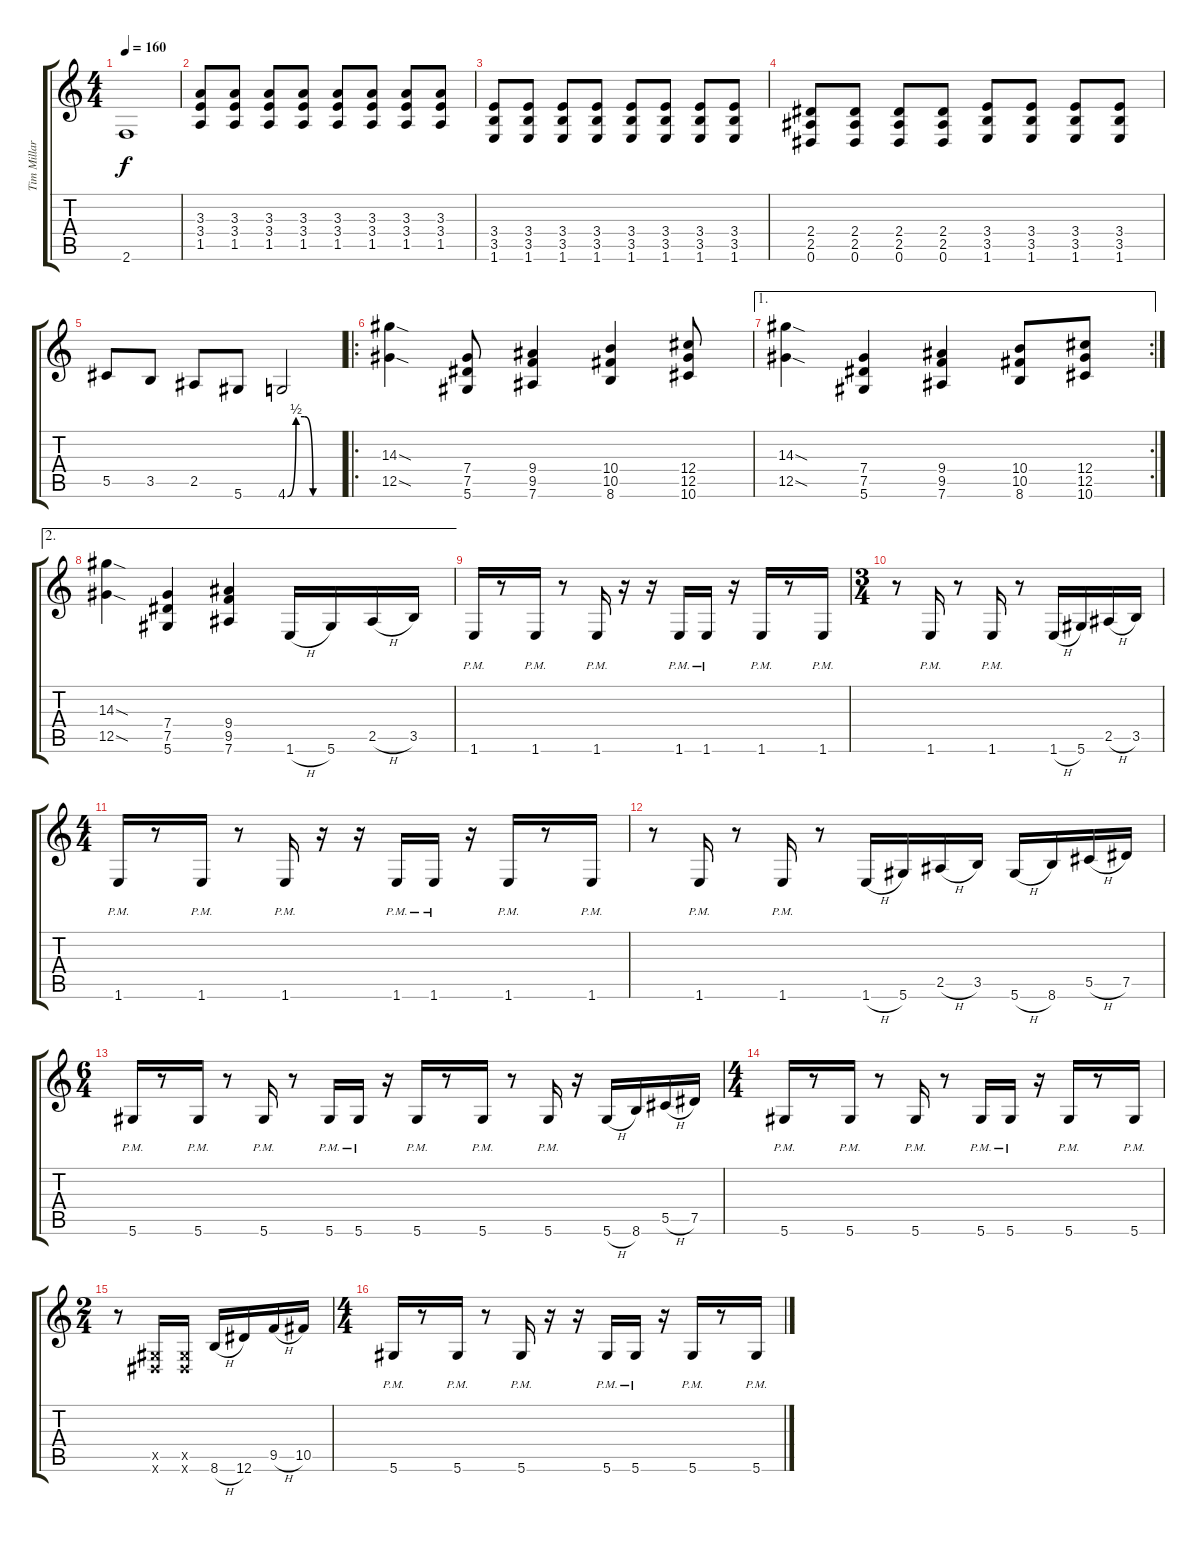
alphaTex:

\track ("Tim Millar" "Tim Millar") {instrument distortionguitar}
\staff {score tabs}
\tuning (Eb4 Bb3 Gb3 Db3 Ab2 Eb2) {hide}
\ts (4 4)
\tempo 160
\clef g2
\ks c
2.6.1{dy f} |
(3.3 3.4 1.5).8 (3.3 3.4 1.5).8 (3.3 3.4 1.5).8 (3.3 3.4 1.5).8 (3.3 3.4 1.5).8 (3.3 3.4 1.5).8 (3.3 3.4 1.5).8 (3.3 3.4 1.5).8 |
(3.4 3.5 1.6).8 (3.4 3.5 1.6).8 (3.4 3.5 1.6).8 (3.4 3.5 1.6).8 (3.4 3.5 1.6).8 (3.4 3.5 1.6).8 (3.4 3.5 1.6).8 (3.4 3.5 1.6).8 |
(2.4 2.5 0.6).8 (2.4 2.5 0.6).8 (2.4 2.5 0.6).8 (2.4 2.5 0.6).8 (3.4 3.5 1.6).8 (3.4 3.5 1.6).8 (3.4 3.5 1.6).8 (3.4 3.5 1.6).8 |
5.5.8 3.5.8 2.5.8 5.6.8 4.6{be (custom 0 0 10 2 20 2 30 0 60 0)}.2 |
\ro
(14.3{sod} 12.5{sod}).4 (7.4 7.5 5.6).8 (9.4 9.5 7.6).4 (10.4 10.5 8.6).4 (12.4 12.5 10.6).8 |
\ae 1
\rc 2
(14.3{sod} 12.5{sod}).4 (7.4 7.5 5.6).4 (9.4 9.5 7.6).4 (10.4 10.5 8.6).8 (12.4 12.5 10.6).8 |
\ae 2
(14.3{sod} 12.5{sod}).4 (7.4 7.5 5.6).4 (9.4 9.5 7.6).4 1.6{h}.16 5.6.16 2.5{h}.16 3.5.16 |
1.6{pm}.16 r.8 1.6{pm}.16 r.8 1.6{pm}.16 r.16 r.16 1.6{pm}.16 1.6{pm}.16 r.16 1.6{pm}.16 r.8 1.6{pm}.16 |
\ts (3 4)
r.8 1.6{pm}.16 r.8 1.6{pm}.16 r.8 1.6{h}.16 5.6.16 2.5{h}.16 3.5.16 |
\ts (4 4)
1.6{pm}.16 r.8 1.6{pm}.16 r.8 1.6{pm}.16 r.16 r.16 1.6{pm}.16 1.6{pm}.16 r.16 1.6{pm}.16 r.8 1.6{pm}.16 |
r.8 1.6{pm}.16 r.8 1.6{pm}.16 r.8 1.6{h}.16 5.6.16 2.5{h}.16 3.5.16 5.6{h}.16 8.6.16 5.5{h}.16 7.5.16 |
\ts (6 4)
5.6{pm}.16 r.8 5.6{pm}.16 r.8 5.6{pm}.16 r.8 5.6{pm}.16 5.6{pm}.16 r.16 5.6{pm}.16 r.8 5.6{pm}.16 r.8 5.6{pm}.16 r.16 5.6{h}.16 8.6.16 5.5{h}.16 7.5.16 |
\ts (4 4)
5.6{pm}.16 r.8 5.6{pm}.16 r.8 5.6{pm}.16 r.8 5.6{pm}.16 5.6{pm}.16 r.16 5.6{pm}.16 r.8 5.6{pm}.16 |
\ts (2 4)
r.8 (0.5{x} 0.6{x}).16 (0.5{x} 0.6{x}).16 8.6{h}.16 12.6.16 9.5{h}.16 10.5.16 |
\ts (4 4)
5.6{pm}.16 r.8 5.6{pm}.16 r.8 5.6{pm}.16 r.16 r.16 5.6{pm}.16 5.6{pm}.16 r.16 5.6{pm}.16 r.8 5.6{pm}.16
